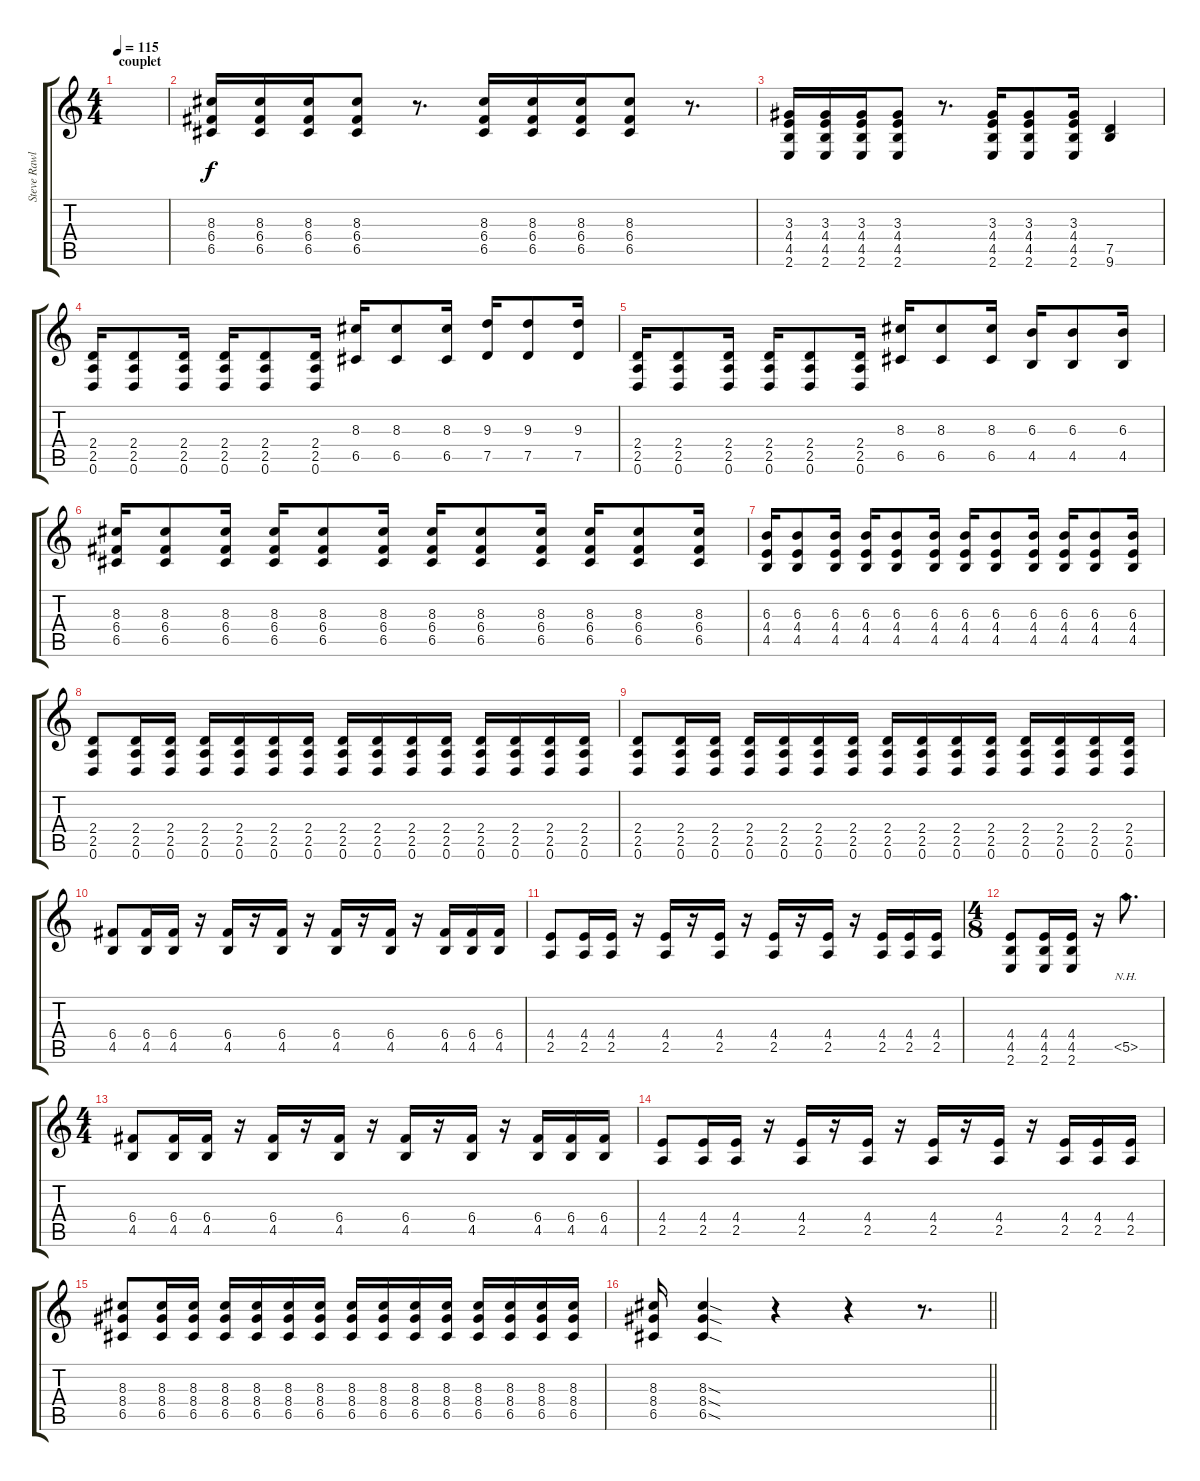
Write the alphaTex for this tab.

\track ("Steve Rawles" "Steve Rawl") {instrument distortionguitar}
\staff {score tabs}
\tuning (D4 A3 F3 C3 G2 D2) {hide}
\ts (4 4)
\section ("" "couplet")
\tempo 115
\clef g2
\ks c
|
(8.3 6.4 6.5).16 (8.3 6.4 6.5).16 (8.3 6.4 6.5).16 (8.3 6.4 6.5).8 r.8{d} (8.3 6.4 6.5).16 (8.3 6.4 6.5).16 (8.3 6.4 6.5).16 (8.3 6.4 6.5).8 r.8{d} |
(3.3 4.4 4.5 2.6).16 (3.3 4.4 4.5 2.6).16 (3.3 4.4 4.5 2.6).16 (3.3 4.4 4.5 2.6).8 r.8{d} (3.3 4.4 4.5 2.6).16 (3.3 4.4 4.5 2.6).8 (3.3 4.4 4.5 2.6).16 (7.5 9.6).4 |
(2.4 2.5 0.6).16 (2.4 2.5 0.6).8 (2.4 2.5 0.6).16 (2.4 2.5 0.6).16 (2.4 2.5 0.6).8 (2.4 2.5 0.6).16 (8.3 6.5).16 (8.3 6.5).8 (8.3 6.5).16 (9.3 7.5).16 (9.3 7.5).8 (9.3 7.5).16 |
(2.4 2.5 0.6).16 (2.4 2.5 0.6).8 (2.4 2.5 0.6).16 (2.4 2.5 0.6).16 (2.4 2.5 0.6).8 (2.4 2.5 0.6).16 (8.3 6.5).16 (8.3 6.5).8 (8.3 6.5).16 (6.3 4.5).16 (6.3 4.5).8 (6.3 4.5).16 |
(8.3 6.4 6.5).16 (8.3 6.4 6.5).8 (8.3 6.4 6.5).16 (8.3 6.4 6.5).16 (8.3 6.4 6.5).8 (8.3 6.4 6.5).16 (8.3 6.4 6.5).16 (8.3 6.4 6.5).8 (8.3 6.4 6.5).16 (8.3 6.4 6.5).16 (8.3 6.4 6.5).8 (8.3 6.4 6.5).16 |
(6.3 4.4 4.5).16 (6.3 4.4 4.5).8 (6.3 4.4 4.5).16 (6.3 4.4 4.5).16 (6.3 4.4 4.5).8 (6.3 4.4 4.5).16 (6.3 4.4 4.5).16 (6.3 4.4 4.5).8 (6.3 4.4 4.5).16 (6.3 4.4 4.5).16 (6.3 4.4 4.5).8 (6.3 4.4 4.5).16 |
(2.4 2.5 0.6).8 (2.4 2.5 0.6).16 (2.4 2.5 0.6).16 (2.4 2.5 0.6).16 (2.4 2.5 0.6).16 (2.4 2.5 0.6).16 (2.4 2.5 0.6).16 (2.4 2.5 0.6).16 (2.4 2.5 0.6).16 (2.4 2.5 0.6).16 (2.4 2.5 0.6).16 (2.4 2.5 0.6).16 (2.4 2.5 0.6).16 (2.4 2.5 0.6).16 (2.4 2.5 0.6).16 |
(2.4 2.5 0.6).8 (2.4 2.5 0.6).16 (2.4 2.5 0.6).16 (2.4 2.5 0.6).16 (2.4 2.5 0.6).16 (2.4 2.5 0.6).16 (2.4 2.5 0.6).16 (2.4 2.5 0.6).16 (2.4 2.5 0.6).16 (2.4 2.5 0.6).16 (2.4 2.5 0.6).16 (2.4 2.5 0.6).16 (2.4 2.5 0.6).16 (2.4 2.5 0.6).16 (2.4 2.5 0.6).16 |
(6.4 4.5).8 (6.4 4.5).16 (6.4 4.5).16 r.16 (6.4 4.5).16 r.16 (6.4 4.5).16 r.16 (6.4 4.5).16 r.16 (6.4 4.5).16 r.16 (6.4 4.5).16 (6.4 4.5).16 (6.4 4.5).16 |
(4.4 2.5).8 (4.4 2.5).16 (4.4 2.5).16 r.16 (4.4 2.5).16 r.16 (4.4 2.5).16 r.16 (4.4 2.5).16 r.16 (4.4 2.5).16 r.16 (4.4 2.5).16 (4.4 2.5).16 (4.4 2.5).16 |
\ts (4 8)
(4.4 4.5 2.6).8 (4.4 4.5 2.6).16 (4.4 4.5 2.6).16 r.16 5.5{nh}.8{d} |
\ts (4 4)
(6.4 4.5).8 (6.4 4.5).16 (6.4 4.5).16 r.16 (6.4 4.5).16 r.16 (6.4 4.5).16 r.16 (6.4 4.5).16 r.16 (6.4 4.5).16 r.16 (6.4 4.5).16 (6.4 4.5).16 (6.4 4.5).16 |
(4.4 2.5).8 (4.4 2.5).16 (4.4 2.5).16 r.16 (4.4 2.5).16 r.16 (4.4 2.5).16 r.16 (4.4 2.5).16 r.16 (4.4 2.5).16 r.16 (4.4 2.5).16 (4.4 2.5).16 (4.4 2.5).16 |
(8.3 8.4 6.5).8 (8.3 8.4 6.5).16 (8.3 8.4 6.5).16 (8.3 8.4 6.5).16 (8.3 8.4 6.5).16 (8.3 8.4 6.5).16 (8.3 8.4 6.5).16 (8.3 8.4 6.5).16 (8.3 8.4 6.5).16 (8.3 8.4 6.5).16 (8.3 8.4 6.5).16 (8.3 8.4 6.5).16 (8.3 8.4 6.5).16 (8.3 8.4 6.5).16 (8.3 8.4 6.5).16 |
\barLineRight lightlight
(8.3 8.4 6.5).16 (8.3{sod} 8.4{sod} 6.5{sod}).4 r.4 r.4 r.8{d}
